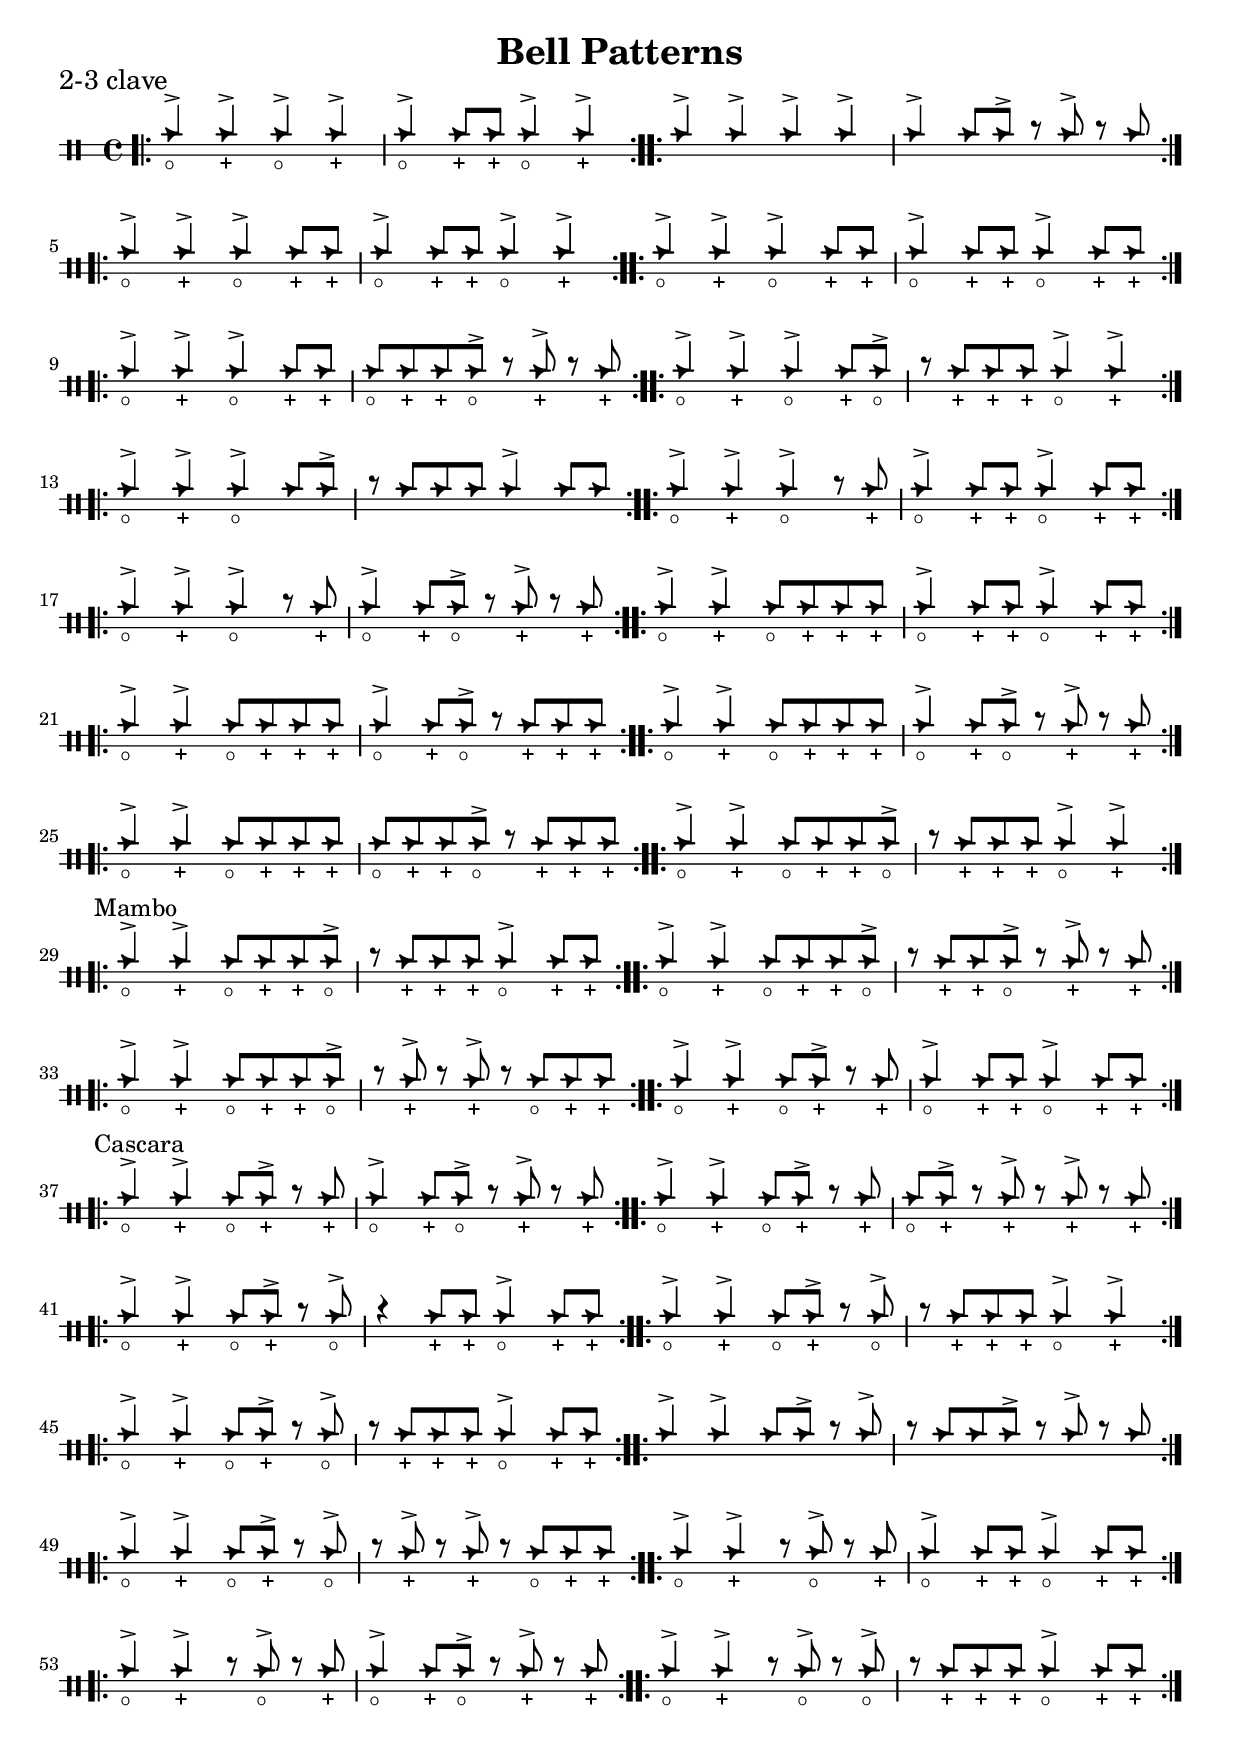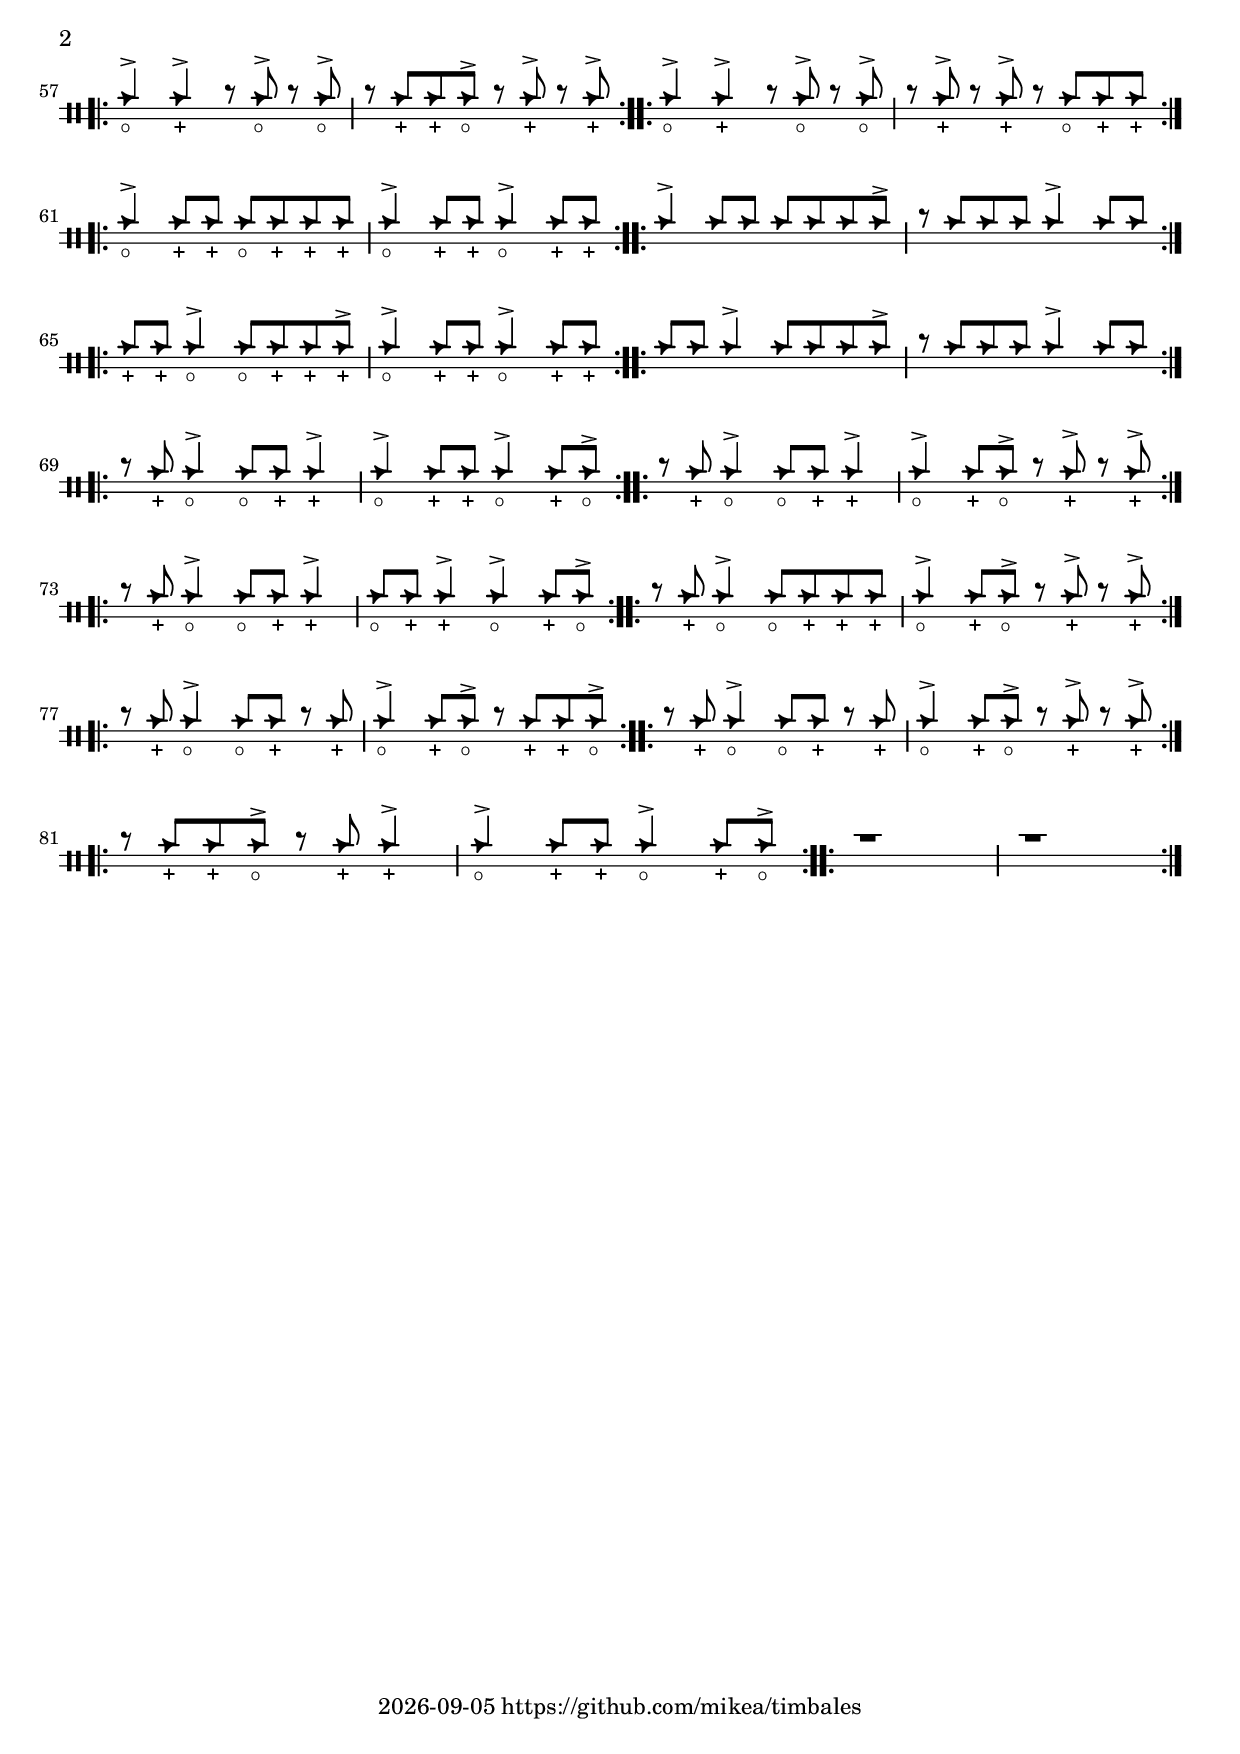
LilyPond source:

\version "2.24.2"
\include "common/all.ly"

date = #(strftime "%Y-%m-%d" (localtime (current-time)))

\header {
  title = "Bell Patterns"
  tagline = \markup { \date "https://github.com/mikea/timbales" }
}

\newTimbalesStaff <<
    \newDrumVoiceOne \drummode { 
        \sectionLabel "2-3 clave"
        \bar ".|:"

        % 4-4-4-4
        cb4^>_O cb4^>_+ cb4^>_O cb4^>_+ | cb4^>_O cb8_+ cb8_+ cb4^>_O cb4^>_+ | \bar ":..:"
        cb4^> cb4^> cb4^> cb4^> | cb4^> cb8 cb8^> r8 cb8^> r8 cb8 | \bar ":..:"
        \break

        % 4-4-4
        cb4^>_O cb4^>_+ cb4^>_O cb8_+ cb8_+ | cb4^>_O cb8_+ cb8_+ cb4^>_O cb4^>_+ | \bar ":..:"
        cb4^>_O cb4^>_+ cb4^>_O cb8_+ cb8_+ | cb4^>_O cb8_+ cb8_+ cb4^>_O cb8_+ cb8_+ | \bar ":..:"
        \break
        cb4^>_O cb4^>_+ cb4^>_O cb8_+ cb8_+ | cb8_O cb8_+ cb8_+ cb8^>_O r8 cb8^>_+ r8 cb8_+ | \bar ":..:"
        cb4^>_O cb4^>_+ cb4^>_O cb8_+ cb8^>_O | r8 cb8_+ cb8_+ cb8_+ cb4^>_O cb4^>_+ | \bar ":..:"
        \break
        cb4^>_O cb4^>_+ cb4^>_O cb8   cb8^> | r8 cb8 cb8 cb8 cb4^> cb8 cb8 | \bar ":..:"
        cb4^>_O cb4^>_+ cb4^>_O r8    cb8_+ | cb4^>_O cb8_+ cb8_+ cb4^>_O cb8_+ cb8_+ | \bar ":..:"
        \break
        cb4^>_O cb4^>_+ cb4^>_O r8    cb8_+ | cb4^>_O cb8_+ cb8^>_O r8 cb8^>_+ r8 cb8_+ | \bar ":..:"

        % 4-4-8
        cb4^>_O cb4^>_+ cb8_O cb8_+   cb8_+ cb8_+   | cb4^>_O cb8_+ cb8_+   cb4^>_O cb8_+   cb8_+ | \bar ":..:"
        \break
        cb4^>_O cb4^>_+ cb8_O cb8_+   cb8_+ cb8_+   | cb4^>_O cb8_+ cb8^>_O r8      cb8_+   cb8_+ cb8_+ | \bar ":..:"
        cb4^>_O cb4^>_+ cb8_O cb8_+   cb8_+ cb8_+   | cb4^>_O cb8_+ cb8^>_O r8      cb8^>_+ r8    cb8_+ | \bar ":..:"
        \break
        cb4^>_O cb4^>_+ cb8_O cb8_+   cb8_+ cb8_+   | cb8_O   cb8_+ cb8_+   cb8^>_O r8      cb8_+ cb8_+ cb8_+ | \bar ":..:"
        cb4^>_O cb4^>_+ cb8_O cb8_+   cb8_+ cb8^>_O | r8      cb8_+ cb8_+   cb8_+   cb4^>_O cb4^>_+ | \bar ":..:"
        \break
        \textMark "Mambo"
        cb4^>_O cb4^>_+ cb8_O cb8_+   cb8_+ cb8^>_O | r8 cb8_+ cb8_+ cb8_+ cb4^>_O cb8_+ cb8_+ | \bar ":..:"
        cb4^>_O cb4^>_+ cb8_O cb8_+   cb8_+ cb8^>_O | r8 cb8_+ cb8_+ cb8^>_O r8 cb8^>_+ r8 cb8_+ | \bar ":..:"
        \break
        cb4^>_O cb4^>_+ cb8_O cb8_+   cb8_+ cb8^>_O | r8 cb8^>_+ r8 cb8^>_+ r8 cb8_O cb8_+ cb8_+ | \bar ":..:"
        cb4^>_O cb4^>_+ cb8_O cb8^>_+ r8 cb8_+      | cb4^>_O cb8_+ cb8_+ cb4^>_O cb8_+ cb8_+ | \bar ":..:"
        \break
        \textMark "Cascara"
        cb4^>_O cb4^>_+ cb8_O cb8^>_+ r8 cb8_+      | cb4^>_O cb8_+   cb8^>_O r8 cb8^>_+ r8 cb8_+ | \bar ":..:"
        cb4^>_O cb4^>_+ cb8_O cb8^>_+ r8 cb8_+      | cb8_O   cb8^>_+ r8      cb8^>_+ r8 cb8^>_+ r8 cb8_+ | \bar ":..:"
        \break
        cb4^>_O cb4^>_+ cb8_O cb8^>_+ r8 cb8^>_O    | r4      cb8_+   cb8_+   cb4^>_O cb8_+ cb8_+ | \bar ":..:"
        cb4^>_O cb4^>_+ cb8_O cb8^>_+ r8 cb8^>_O    | r8      cb8_+   cb8_+   cb8_+ cb4^>_O cb4^>_+ | \bar ":..:"
        \break
        cb4^>_O cb4^>_+ cb8_O cb8^>_+ r8 cb8^>_O    | r8      cb8_+   cb8_+   cb8_+ cb4^>_O cb8_+ cb8_+ | \bar ":..:"
        cb4^>   cb4^>   cb8   cb8^>   r8 cb8^>      | r8      cb8     cb8     cb8^> r8 cb8^> r8 cb8 | \bar ":..:"
        \break
        cb4^>_O cb4^>_+ cb8_O cb8^>_+ r8 cb8^>_O    | r8      cb8^>_+ r8      cb8^>_+ r8 cb8_O cb8_+ cb8_+ | \bar ":..:"

        % 4-4-r8
        cb4^>_O cb4^>_+ r8    cb8^>_O r8 cb8_+     | cb4^>_O cb8_+   cb8_+   cb4^>_O cb8_+   cb8_+ | \bar ":..:"
        \break
        cb4^>_O cb4^>_+ r8    cb8^>_O r8 cb8_+     | cb4^>_O cb8_+   cb8^>_O r8      cb8^>_+ r8   cb8_+ | \bar ":..:"
        cb4^>_O cb4^>_+ r8    cb8^>_O r8 cb8^>_O   | r8      cb8_+   cb8_+ cb8_+   cb4^>_O  cb8_+ cb8_+ | \bar ":..:"
        \break
        cb4^>_O cb4^>_+ r8    cb8^>_O r8 cb8^>_O   | r8      cb8_+   cb8_+ cb8^>_O r8 cb8^>_+ r8 cb8^>_+ | \bar ":..:"
        cb4^>_O cb4^>_+ r8    cb8^>_O r8 cb8^>_O | r8      cb8^>_+ r8    cb8^>_+ r8 cb8_O cb8_+ cb8_+ | \bar ":..:"


        % 4
        \break
        cb4^>_O cb8_+ cb8_+ cb8_O cb8_+ cb8_+ cb8_+ | cb4^>_O cb8_+ cb8_+ cb4^>_O cb8_+ cb8_+ | \bar ":..:"
        cb4^> cb8 cb8 cb8 cb8 cb8 cb8^> | r8 cb8 cb8 cb8 cb4^> cb8 cb8 | \bar ":..:"

        % 8
        \break
        cb8_+ cb8_+ cb4^>_O cb8_O cb8_+ cb8_+ cb8^>_+ | cb4^>_O cb8_+ cb8_+ cb4^>_O cb8_+ cb8_+ | \bar ":..:"
        cb8 cb8 cb4^> cb8 cb8 cb8 cb8^> | r8 cb8 cb8 cb8 cb4^> cb8 cb8 | \bar ":..:"
        
        % r8-8
        \break
        r8 cb8_+ cb4^>_O cb8_O    cb8_+ cb4^>_+ | cb4^>_O cb8_+ cb8_+   cb4^>_O cb8_+ cb8^>_O | \bar ":..:"
        r8 cb8_+ cb4^>_O cb8_O    cb8_+ cb4^>_+ | cb4^>_O cb8_+ cb8^>_O r8      cb8^>_+ r8    cb8^>_+ | \bar ":..:"
        \break
        r8 cb8_+ cb4^>_O cb8_O    cb8_+ cb4^>_+ | cb8_O   cb8_+ cb4^>_+ cb4^>_O cb8_+ cb8^>_O | \bar ":..:"
        r8 cb8_+ cb4^>_O cb8_O    cb8_+ cb8_+ cb8_+ | cb4^>_O cb8_+ cb8^>_O r8 cb8^>_+ r8    cb8^>_+ | \bar ":..:"
        \break
        r8 cb8_+ cb4^>_O cb8_O    cb8_+ r8    cb8_+ | cb4^>_O cb8_+ cb8^>_O r8 cb8_+   cb8_+ cb8^>_O | \bar ":..:"
        r8 cb8_+ cb4^>_O cb8_O    cb8_+ r8    cb8_+ | cb4^>_O cb8_+ cb8^>_O r8 cb8^>_+ r8    cb8^>_+ | \bar ":..:"
        \break
        r8 cb8_+ cb8_+   cb8^>_O  r8    cb8_+ cb4^>_+ | cb4^>_O cb8_+ cb8_+ cb4^>_O cb8_+ cb8^>_O | \bar ":..:"

        r1 | r1 |

        \bar ":|."
    }
>>
